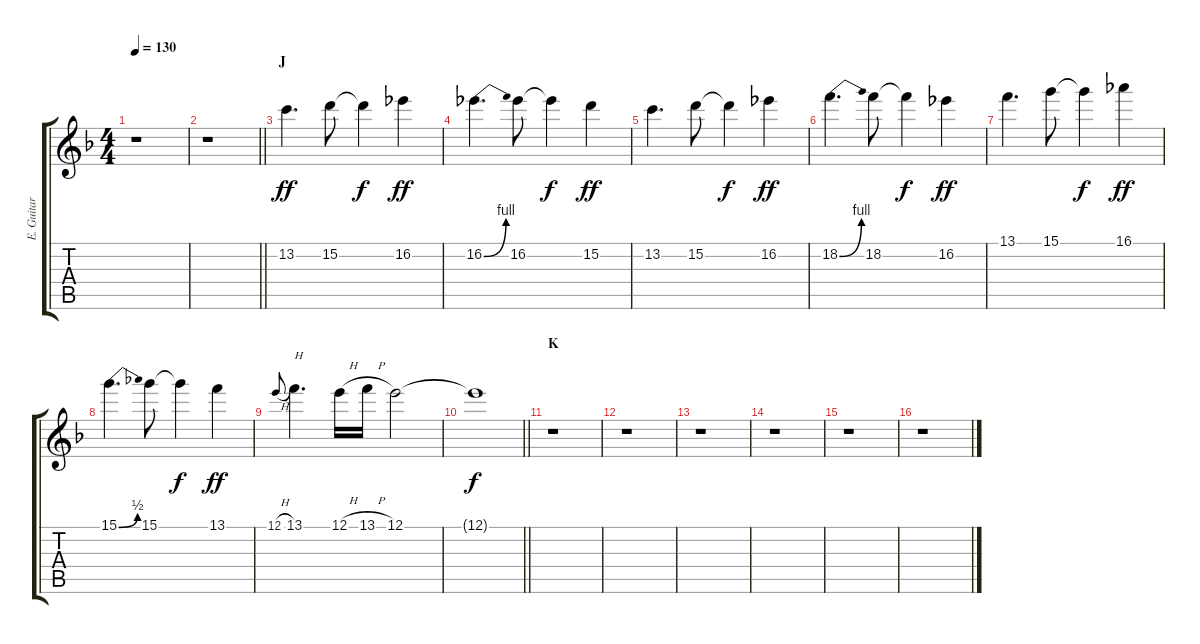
\track ("E. Guitar III" "E. Guitar ") {instrument overdrivenguitar}
\staff {score tabs}
\tuning (E4 B3 G3 D3 A2 E2) {hide}
\ts (4 4)
\tempo 130
\clef g2
\ks f
r.1{dy ff} |
\barLineRight lightlight
r.1 |
\section ("" "J")
13.2.4{d} 15.2.8 15.2{t}.4{dy f} 16.2.4{dy ff} |
16.2{be (bend 0 0 60 4)}.4{d} 16.2.8 16.2{t}.4{dy f} 15.2.4{dy ff} |
13.2.4{d} 15.2.8 15.2{t}.4{dy f} 16.2.4{dy ff} |
18.2{be (bend 0 0 60 4)}.4{d} 18.2.8 18.2{t}.4{dy f} 16.2.4{dy ff} |
13.1.4{d} 15.1.8 15.1{t}.4{dy f} 16.1.4{dy ff} |
15.1{be (bend 0 0 60 2)}.4{d} 15.1.8 15.1{t}.4{dy f} 13.1.4{dy ff} |
12.1{h}.8{gr onbeat} 13.1.4{d txt "H"} 12.1{h}.16 13.1{h}.16 12.1.2 |
\barLineRight lightlight
12.1{t}.1{dy f} |
\section ("" "K")
r.1 |
r.1 |
r.1 |
r.1 |
r.1 |
r.1
